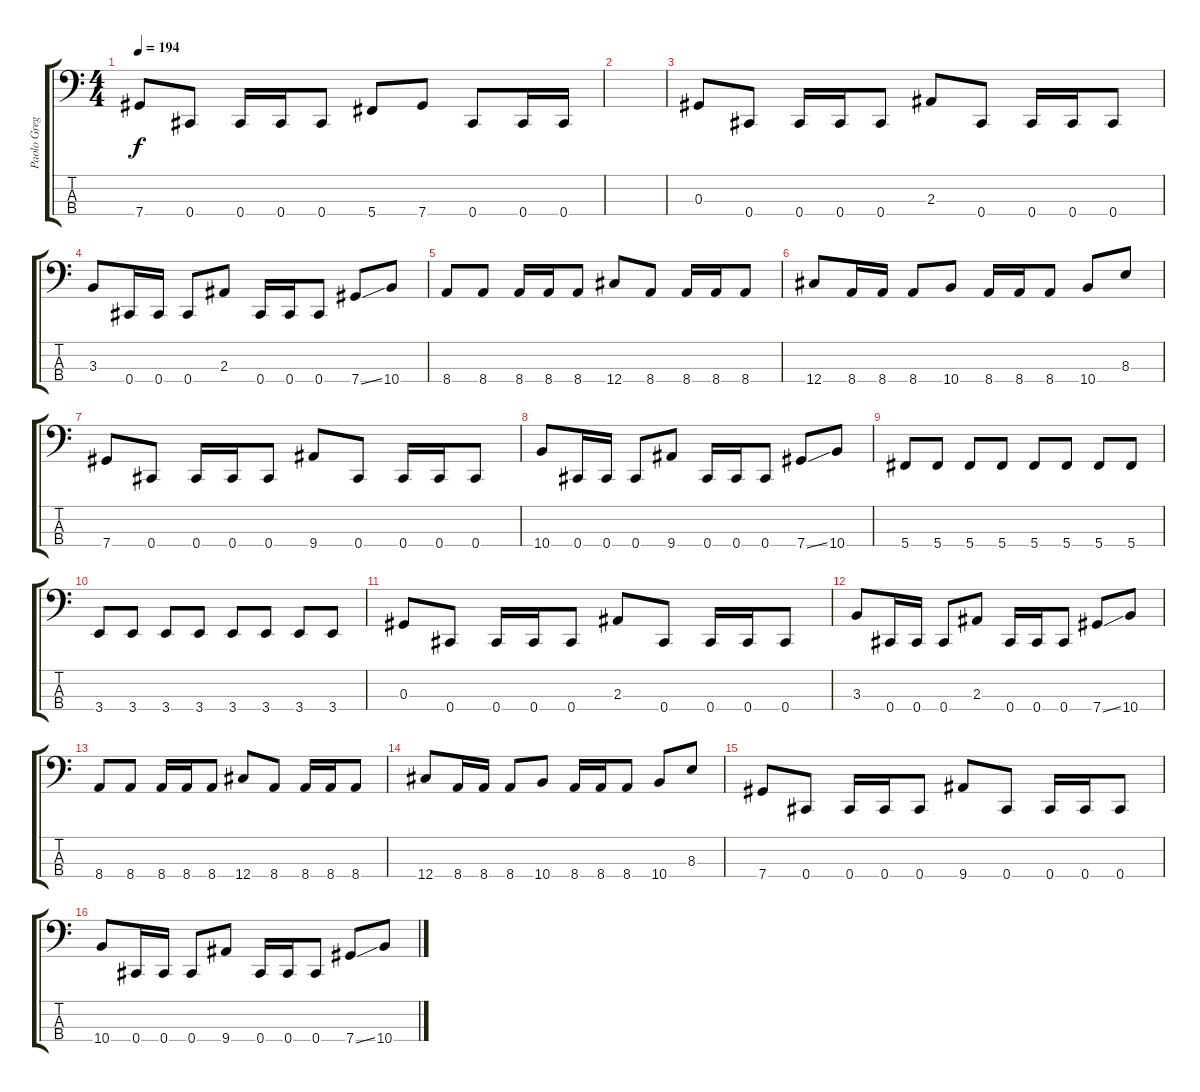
\track ("Paolo Gregoletto" "Paolo Greg") {instrument electricbassfinger}
\staff {score tabs}
\tuning (Gb2 Db2 Ab1 Db1) {hide}
\ts (4 4)
\tempo 194
\clef f4
\ks c
7.4.8{dy f} 0.4.8 0.4.16 0.4.16 0.4.8 5.4.8 7.4.8 0.4.8 0.4.16 0.4.16 |
|
0.3.8 0.4.8 0.4.16 0.4.16 0.4.8 2.3.8 0.4.8 0.4.16 0.4.16 0.4.8 |
3.3.8 0.4.16 0.4.16 0.4.8 2.3.8 0.4.16 0.4.16 0.4.8 7.4{ss}.8 10.4.8 |
8.4.8 8.4.8 8.4.16 8.4.16 8.4.8 12.4.8 8.4.8 8.4.16 8.4.16 8.4.8 |
12.4.8 8.4.16 8.4.16 8.4.8 10.4.8 8.4.16 8.4.16 8.4.8 10.4.8 8.3.8 |
7.4.8 0.4.8 0.4.16 0.4.16 0.4.8 9.4.8 0.4.8 0.4.16 0.4.16 0.4.8 |
10.4.8 0.4.16 0.4.16 0.4.8 9.4.8 0.4.16 0.4.16 0.4.8 7.4{ss}.8 10.4.8 |
5.4.8 5.4.8 5.4.8 5.4.8 5.4.8 5.4.8 5.4.8 5.4.8 |
3.4.8 3.4.8 3.4.8 3.4.8 3.4.8 3.4.8 3.4.8 3.4.8 |
0.3.8 0.4.8 0.4.16 0.4.16 0.4.8 2.3.8 0.4.8 0.4.16 0.4.16 0.4.8 |
3.3.8 0.4.16 0.4.16 0.4.8 2.3.8 0.4.16 0.4.16 0.4.8 7.4{ss}.8 10.4.8 |
8.4.8 8.4.8 8.4.16 8.4.16 8.4.8 12.4.8 8.4.8 8.4.16 8.4.16 8.4.8 |
12.4.8 8.4.16 8.4.16 8.4.8 10.4.8 8.4.16 8.4.16 8.4.8 10.4.8 8.3.8 |
7.4.8 0.4.8 0.4.16 0.4.16 0.4.8 9.4.8 0.4.8 0.4.16 0.4.16 0.4.8 |
10.4.8 0.4.16 0.4.16 0.4.8 9.4.8 0.4.16 0.4.16 0.4.8 7.4{ss}.8 10.4.8
